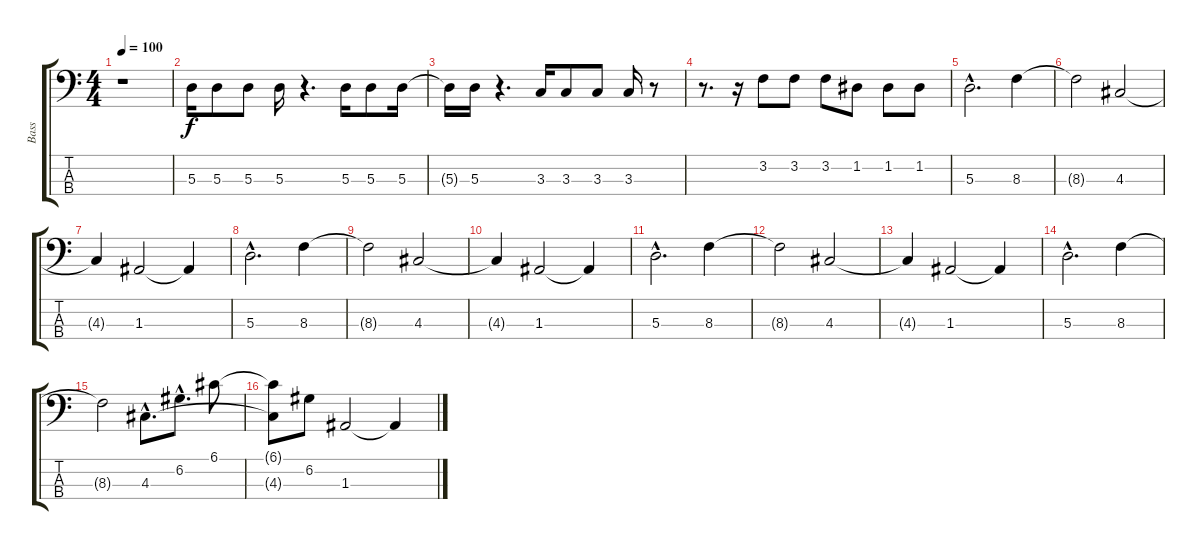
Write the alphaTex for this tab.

\track ("Bass" "Bass") {instrument electricbassfinger}
\staff {score tabs}
\tuning (G2 D2 A1 E1) {hide}
\ts (4 4)
\tempo 100
\clef f4
\ks c
r.1{dy f} |
5.3.16 5.3.8 5.3.8 5.3.16 r.4{d} 5.3.16 5.3.8 5.3.16 |
5.3{t}.16 5.3.16 r.4{d} 3.3.16 3.3.8 3.3.8 3.3.16 r.8 |
r.8{d} r.16 3.2.8 3.2.8 3.2.8 1.2.8 1.2.8 1.2.8 |
5.3{hac}.2{d} 8.3.4 |
8.3{t}.2 4.3.2 |
4.3{t}.4 1.3.2 1.3{t}.4 |
5.3{hac}.2{d} 8.3.4 |
8.3{t}.2 4.3.2 |
4.3{t}.4 1.3.2 1.3{t}.4 |
5.3{hac}.2{d} 8.3.4 |
8.3{t}.2 4.3.2 |
4.3{t}.4 1.3.2 1.3{t}.4 |
5.3{hac}.2{d} 8.3.4 |
8.3{t}.2 4.3{hac}.8{d} 6.2{hac}.8{d} 6.1.8 |
(6.1{t} 4.3{t}).8 6.2.8 1.3.2 1.3{t}.4
